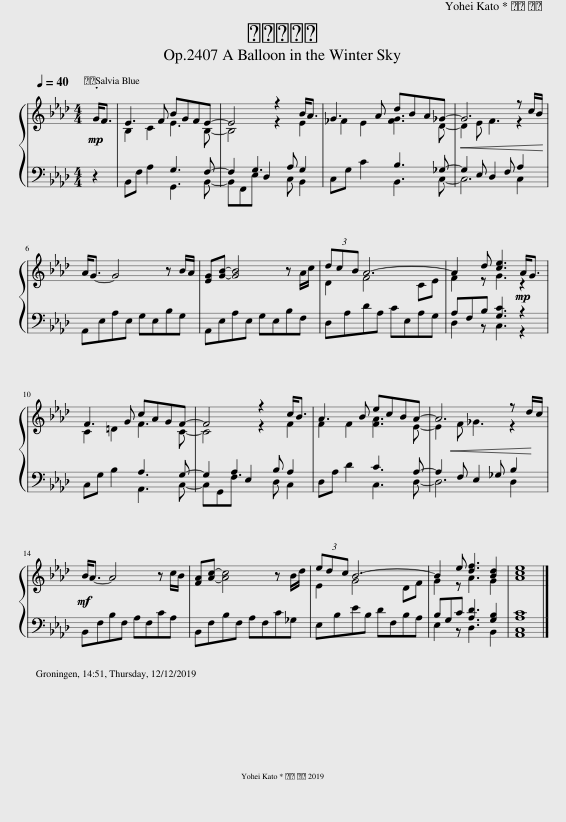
X:1
%%score { ( 1 3 ) | ( 2 4 ) }
L:1/8
Q:1/4=40
M:4/4
I:linebreak $
K:Ab
V:1 treble
V:3 treble
V:2 bass
V:4 bass
V:1
!mp! G<F | E3 F BGFE- | E4 z2 B<A | G3 A dBA_G- |!<(! G6 z c/B/!<)! |$ %5
 A<G- G4 z B/A/ | [EG][GB]- [GB]4 z A/c/ | (3dcB A6- | A2 d [ce]3!mp! A<G |$ F3 G cAGF- | %10
 F4 z2 c<B | A3 B ecBA- |!<(! A6 z d/c/!<)! |$!mf! B<A- A4 z c/B/ | [FA][Ac]- [Ac]4 z B/d/ | %15
 (3edc B6- | B2 e [df]3 [Bd]2 | [Ace]8 |] %18
V:2
 z2 | B,,F, A,2 G,,3 B,,- | B,,F,,E, D,2 C, B,,2 | C,G, C2 B,,3 C,- | C,6 C,2 |$ %5
 A,,E,A,E, G,E,B,G, | A,,E,A,E, G,E,B,F, | D,A,DA, CE,A,G, | D,2 z C,3 z2 |$ C,G, B,2 A,,3 C,- | %10
 C,G,,F, E,2 D, C,2 | D,A, D2 C,3 D,- | D,6 D,2 |$ B,,F,B,F, A,F,CA, | B,,F,B,F, A,F,C_G, | %15
 E,B,EB, DF,B,A, | E,2 z D,3 [G,B,]2 | [A,,C,A,C]8 |] %18
V:3
 x2 | B,2 C2 E3 B,- | B,4 z2 E2 | _F2 E2 [FG]3 D- | D2 E F3 z2 |$ %5
 x8 | x8 | D2 F4 CE | F2 z G3 z2 |$ C2 =D2 F3 C- | %10
 C4 z2 F2 | F2 F2 [FA]3 E- | E2 F _G3 z2 |$ x8 | x8 | %15
 E2 G4 DF | G2 z A3 G2 | x8 |] %18
V:4
 x2 | x4 G,3 F,- | F,2 G,3 A, G,2 | x4 B,3 _G,- | G,2 E, D,2 F, A,2 |$ %5
 x8 | x8 | x8 | A,F,B, [G,C]3 z2 |$ x4 A,3 G,- | %10
 G,2 A,3 B, A,2 | x4 C3 A,- | A,2 F, E,2 _G, B,2 |$ x8 | x8 | %15
 x8 | B,G,C [A,D]3 B,,2 | x8 |] %18
